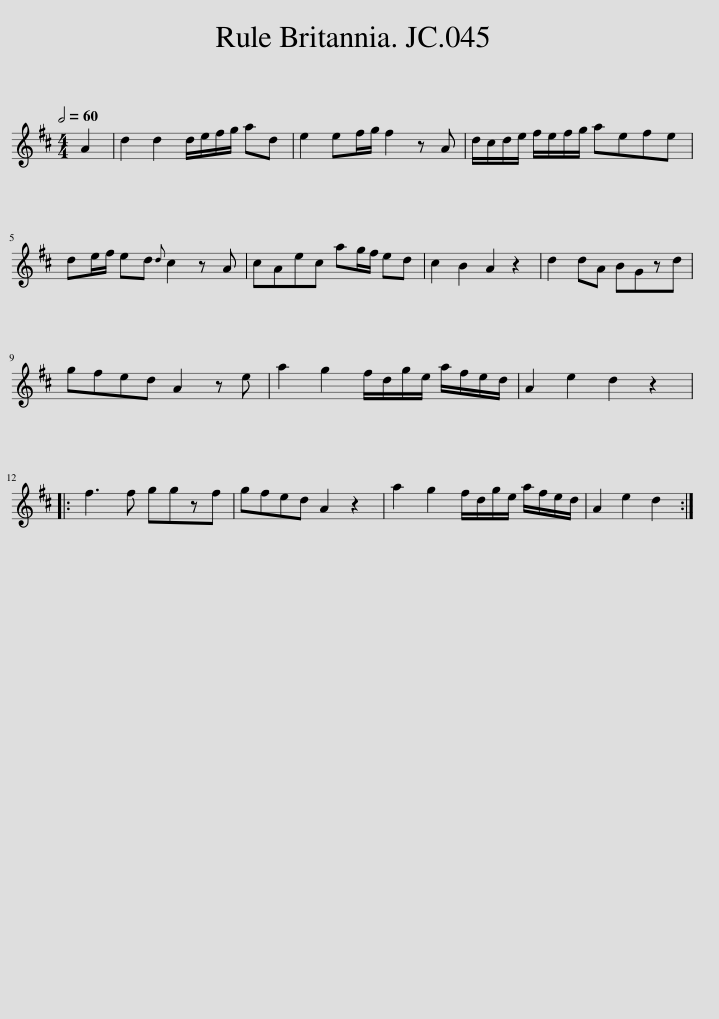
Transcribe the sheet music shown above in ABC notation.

X:1
L:1/8
Q:1/2=60
M:4/4
I:linebreak $
K:D
V:1 treble
V:1
 A2 | d2 d2 d/e/f/g/ ad | e2 ef/g/ f2 z A | d/c/d/e/ f/e/f/g/ aefe |$ de/f/ ed{d} c2 z A | %5
 cAec ag/f/ ed | c2 B2 A2 z2 | d2 dA BGzd |$ gfed A2 z e | a2 g2 f/d/g/e/ a/f/e/d/ | %10
 A2 e2 d2 z2 |:$ f3 f ggzf | gfed A2 z2 | a2 g2 f/d/g/e/ a/f/e/d/ | A2 e2 d2 :| %15
